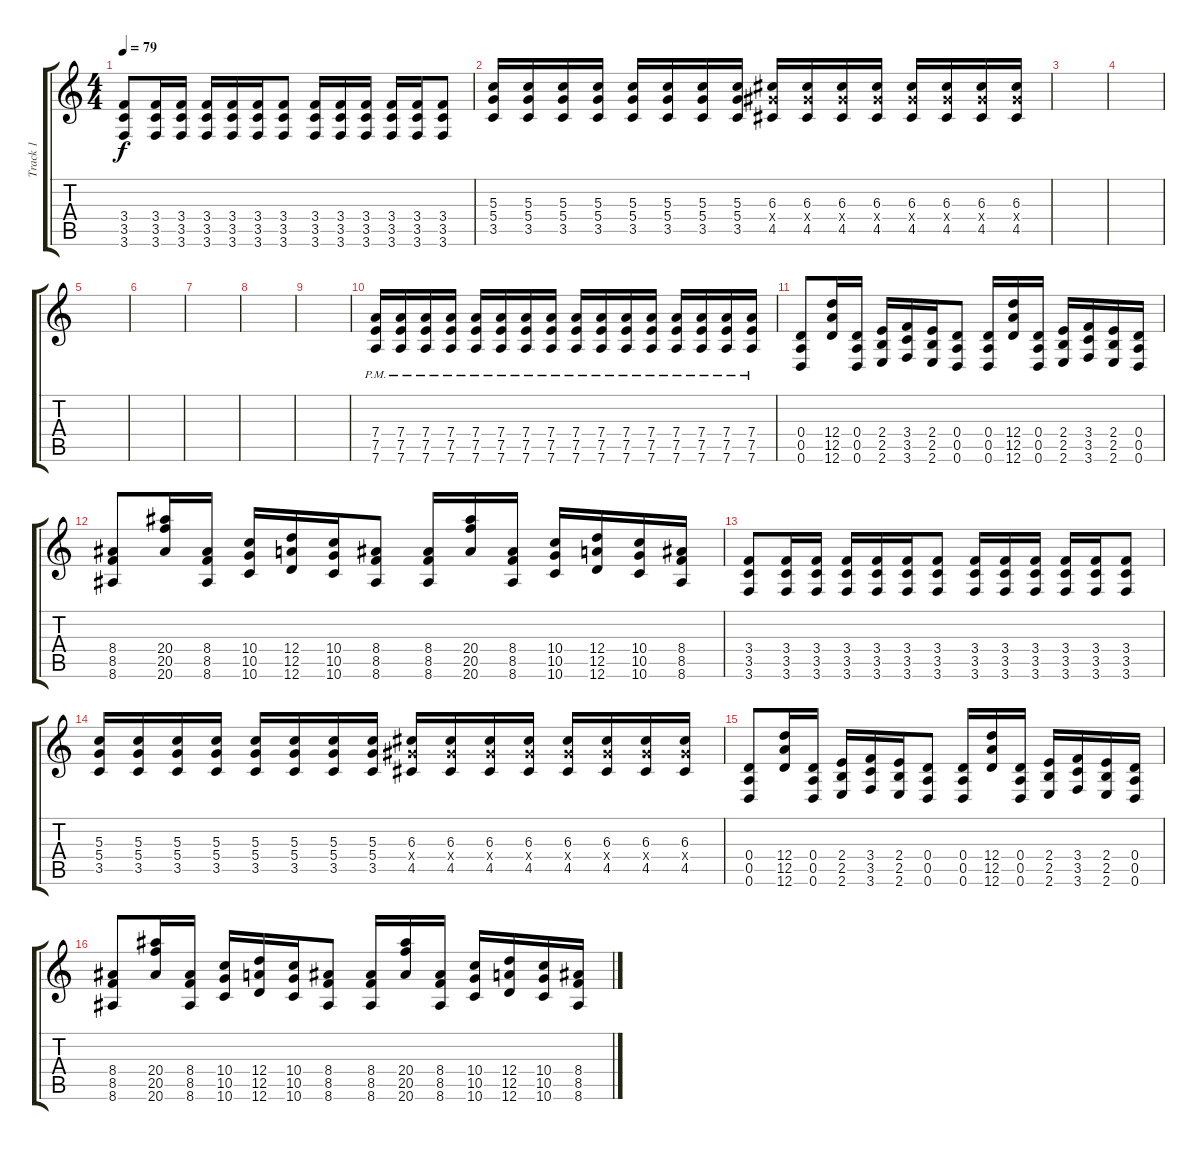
\track ("Track 1" "Track 1") {instrument distortionguitar}
\staff {score tabs}
\tuning (E4 B3 G3 D3 A2 D2) {hide}
\ts (4 4)
\tempo 79
\clef g2
\ks c
(3.4 3.5 3.6).8{dy f} (3.4 3.5 3.6).16 (3.4 3.5 3.6).16 (3.4 3.5 3.6).16 (3.4 3.5 3.6).16 (3.4 3.5 3.6).16 (3.4 3.5 3.6).8 (3.4 3.5 3.6).16 (3.4 3.5 3.6).16 (3.4 3.5 3.6).16 (3.4 3.5 3.6).16 (3.4 3.5 3.6).16 (3.4 3.5 3.6).8 |
(5.3 5.4 3.5).16 (5.3 5.4 3.5).16 (5.3 5.4 3.5).16 (5.3 5.4 3.5).16 (5.3 5.4 3.5).16 (5.3 5.4 3.5).16 (5.3 5.4 3.5).16 (5.3 5.4 3.5).16 (6.3 6.4{x} 4.5).16 (6.3 6.4{x} 4.5).16 (6.3 6.4{x} 4.5).16 (6.3 6.4{x} 4.5).16 (6.3 6.4{x} 4.5).16 (6.3 6.4{x} 4.5).16 (6.3 6.4{x} 4.5).16 (6.3 6.4{x} 4.5).16 |
|
|
|
|
|
|
|
(7.4{pm} 7.5{pm} 7.6{pm}).16 (7.4{pm} 7.5{pm} 7.6{pm}).16 (7.4{pm} 7.5{pm} 7.6{pm}).16 (7.4{pm} 7.5{pm} 7.6{pm}).16 (7.4{pm} 7.5{pm} 7.6{pm}).16 (7.4{pm} 7.5{pm} 7.6{pm}).16 (7.4{pm} 7.5{pm} 7.6{pm}).16 (7.4{pm} 7.5{pm} 7.6{pm}).16 (7.4{pm} 7.5{pm} 7.6{pm}).16 (7.4{pm} 7.5{pm} 7.6{pm}).16 (7.4{pm} 7.5{pm} 7.6{pm}).16 (7.4{pm} 7.5{pm} 7.6{pm}).16 (7.4{pm} 7.5{pm} 7.6{pm}).16 (7.4{pm} 7.5{pm} 7.6{pm}).16 (7.4{pm} 7.5{pm} 7.6{pm}).16 (7.4{pm} 7.5{pm} 7.6{pm}).16 |
(0.4 0.5 0.6).8 (12.4 12.5 12.6).16 (0.4 0.5 0.6).16 (2.4 2.5 2.6).16 (3.4 3.5 3.6).16 (2.4 2.5 2.6).16 (0.4 0.5 0.6).8 (0.4 0.5 0.6).16 (12.4 12.5 12.6).16 (0.4 0.5 0.6).16 (2.4 2.5 2.6).16 (3.4 3.5 3.6).16 (2.4 2.5 2.6).16 (0.4 0.5 0.6).16 |
(8.4 8.5 8.6).8 (20.4 20.5 20.6).16 (8.4 8.5 8.6).16 (10.4 10.5 10.6).16 (12.4 12.5 12.6).16 (10.4 10.5 10.6).16 (8.4 8.5 8.6).8 (8.4 8.5 8.6).16 (20.4 20.5 20.6).16 (8.4 8.5 8.6).16 (10.4 10.5 10.6).16 (12.4 12.5 12.6).16 (10.4 10.5 10.6).16 (8.4 8.5 8.6).16 |
(3.4 3.5 3.6).8 (3.4 3.5 3.6).16 (3.4 3.5 3.6).16 (3.4 3.5 3.6).16 (3.4 3.5 3.6).16 (3.4 3.5 3.6).16 (3.4 3.5 3.6).8 (3.4 3.5 3.6).16 (3.4 3.5 3.6).16 (3.4 3.5 3.6).16 (3.4 3.5 3.6).16 (3.4 3.5 3.6).16 (3.4 3.5 3.6).8 |
(5.3 5.4 3.5).16 (5.3 5.4 3.5).16 (5.3 5.4 3.5).16 (5.3 5.4 3.5).16 (5.3 5.4 3.5).16 (5.3 5.4 3.5).16 (5.3 5.4 3.5).16 (5.3 5.4 3.5).16 (6.3 6.4{x} 4.5).16 (6.3 6.4{x} 4.5).16 (6.3 6.4{x} 4.5).16 (6.3 6.4{x} 4.5).16 (6.3 6.4{x} 4.5).16 (6.3 6.4{x} 4.5).16 (6.3 6.4{x} 4.5).16 (6.3 6.4{x} 4.5).16 |
(0.4 0.5 0.6).8 (12.4 12.5 12.6).16 (0.4 0.5 0.6).16 (2.4 2.5 2.6).16 (3.4 3.5 3.6).16 (2.4 2.5 2.6).16 (0.4 0.5 0.6).8 (0.4 0.5 0.6).16 (12.4 12.5 12.6).16 (0.4 0.5 0.6).16 (2.4 2.5 2.6).16 (3.4 3.5 3.6).16 (2.4 2.5 2.6).16 (0.4 0.5 0.6).16 |
(8.4 8.5 8.6).8 (20.4 20.5 20.6).16 (8.4 8.5 8.6).16 (10.4 10.5 10.6).16 (12.4 12.5 12.6).16 (10.4 10.5 10.6).16 (8.4 8.5 8.6).8 (8.4 8.5 8.6).16 (20.4 20.5 20.6).16 (8.4 8.5 8.6).16 (10.4 10.5 10.6).16 (12.4 12.5 12.6).16 (10.4 10.5 10.6).16 (8.4 8.5 8.6).16
